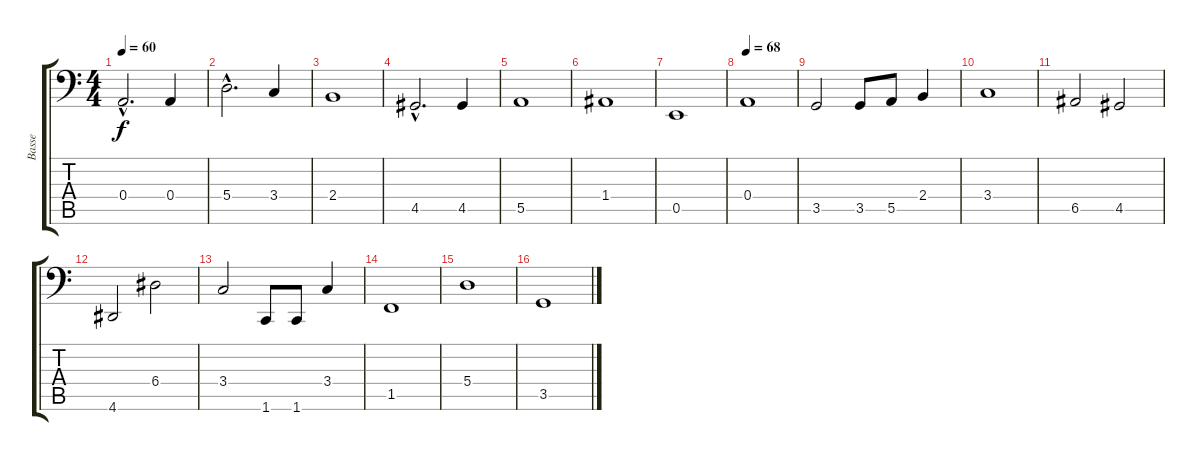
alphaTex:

\track ("Basse" "Basse") {instrument electricbassfinger}
\staff {score tabs}
\tuning (C3 G2 D2 A1 E1 B0) {hide}
\ts (4 4)
\tempo 60
\clef f4
\ks c
0.4{hac}.2{d dy f} 0.4.4 |
5.4{hac}.2{d} 3.4.4 |
2.4.1 |
4.5{hac}.2{d} 4.5.4 |
5.5.1 |
1.4.1 |
0.5.1 |
\tempo 68
0.4.1 |
3.5.2 3.5.8 5.5.8 2.4.4 |
3.4.1 |
6.5.2 4.5.2 |
4.6.2 6.4.2 |
3.4.2 1.6.8 1.6.8 3.4.4 |
1.5.1 |
5.4.1 |
3.5.1
